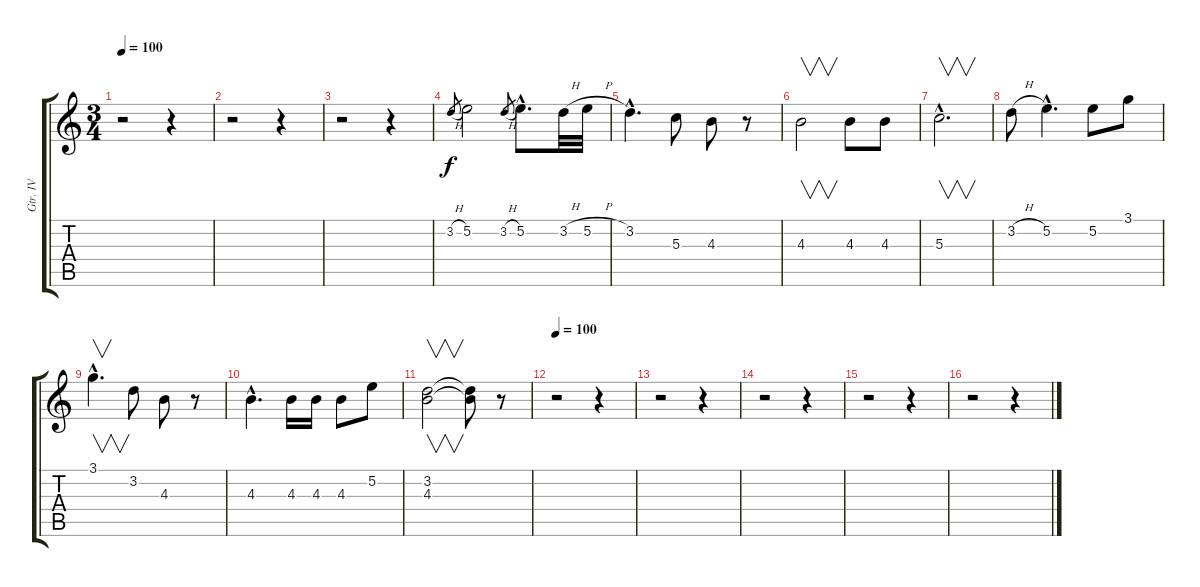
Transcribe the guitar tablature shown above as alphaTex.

\track ("Gtr. IV" "Gtr. IV") {instrument distortionguitar}
\staff {score tabs}
\tuning (E4 B3 G3 D3 A2 E2) {hide}
\ts (3 4)
\tempo 100
\clef g2
\ks c
r.2{dy mf} r.4 |
r.2 r.4 |
r.2 r.4 |
3.2{h}.8{gr dy f} 5.2.2 3.2{h}.8{gr} 5.2{hac}.8{d} 3.2{h}.32 5.2{h}.32 |
3.2{hac}.4{d} 5.3.8 4.3.8 r.8 |
4.3.2{v} 4.3.8 4.3.8 |
5.3{hac}.2{v d} |
3.2{h}.8 5.2{hac}.4{d} 5.2.8 3.1.8 |
3.1{hac}.4{v d} 3.2.8 4.3.8 r.8 |
4.3{hac}.4{d} 4.3.16 4.3.16 4.3.8 5.2.8 |
(3.2 4.3).2{v} (3.2{t} 4.3{t}).8 r.8 |
\tempo 100
r.2 r.4 |
r.2 r.4 |
r.2 r.4 |
r.2 r.4 |
r.2 r.4
